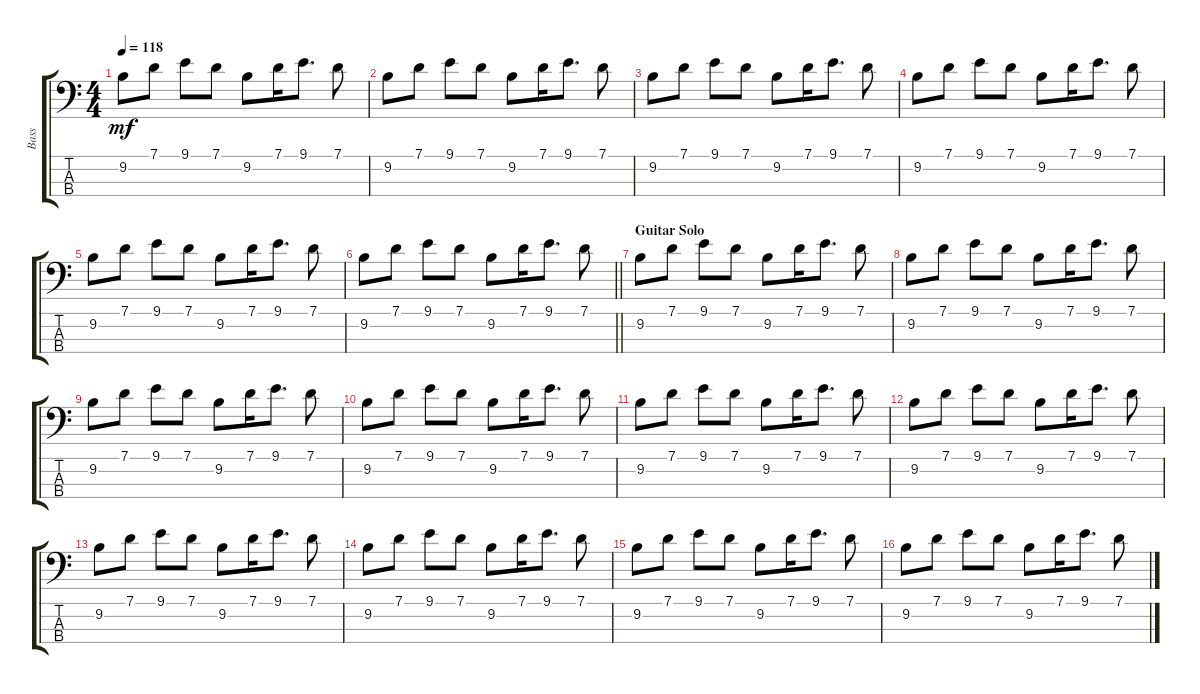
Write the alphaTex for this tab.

\track ("Bass" "Bass") {instrument electricbassfinger}
\staff {score tabs}
\tuning (G2 D2 A1 E1) {hide}
\ts (4 4)
\tempo 118
\clef f4
\ks c
9.2.8{dy mf} 7.1.8 9.1.8 7.1.8 9.2.8 7.1.16 9.1.8{d} 7.1.8 |
9.2.8 7.1.8 9.1.8 7.1.8 9.2.8 7.1.16 9.1.8{d} 7.1.8 |
9.2.8 7.1.8 9.1.8 7.1.8 9.2.8 7.1.16 9.1.8{d} 7.1.8 |
9.2.8 7.1.8 9.1.8 7.1.8 9.2.8 7.1.16 9.1.8{d} 7.1.8 |
9.2.8 7.1.8 9.1.8 7.1.8 9.2.8 7.1.16 9.1.8{d} 7.1.8 |
\barLineRight lightlight
9.2.8 7.1.8 9.1.8 7.1.8 9.2.8 7.1.16 9.1.8{d} 7.1.8 |
\section ("" "Guitar Solo")
9.2.8 7.1.8 9.1.8 7.1.8 9.2.8 7.1.16 9.1.8{d} 7.1.8 |
9.2.8 7.1.8 9.1.8 7.1.8 9.2.8 7.1.16 9.1.8{d} 7.1.8 |
9.2.8 7.1.8 9.1.8 7.1.8 9.2.8 7.1.16 9.1.8{d} 7.1.8 |
9.2.8 7.1.8 9.1.8 7.1.8 9.2.8 7.1.16 9.1.8{d} 7.1.8 |
9.2.8 7.1.8 9.1.8 7.1.8 9.2.8 7.1.16 9.1.8{d} 7.1.8 |
9.2.8 7.1.8 9.1.8 7.1.8 9.2.8 7.1.16 9.1.8{d} 7.1.8 |
9.2.8 7.1.8 9.1.8 7.1.8 9.2.8 7.1.16 9.1.8{d} 7.1.8 |
9.2.8 7.1.8 9.1.8 7.1.8 9.2.8 7.1.16 9.1.8{d} 7.1.8 |
9.2.8 7.1.8 9.1.8 7.1.8 9.2.8 7.1.16 9.1.8{d} 7.1.8 |
9.2.8 7.1.8 9.1.8 7.1.8 9.2.8 7.1.16 9.1.8{d} 7.1.8
